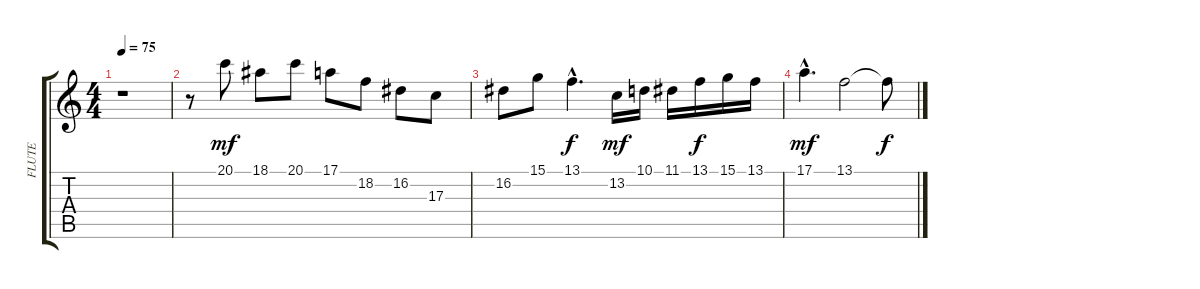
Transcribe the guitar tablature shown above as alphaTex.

\track ("FLUTE" "FLUTE") {instrument flute}
\staff {score tabs}
\tuning (E4 B3 G3 D3 A2 E2) {hide}
\ts (4 4)
\tempo 75
\clef g2
\ks c
r.1{dy f} |
r.8 20.1.8{dy mf} 18.1.8 20.1.8 17.1.8 18.2.8 16.2.8 17.3.8 |
16.2.8 15.1.8 13.1{hac}.4{d dy f} 13.2.16{dy mf} 10.1.16 11.1.16 13.1.16{dy f} 15.1.16 13.1.16 |
17.1{hac}.4{d dy mf} 13.1.2 13.1{t}.8{dy f}
